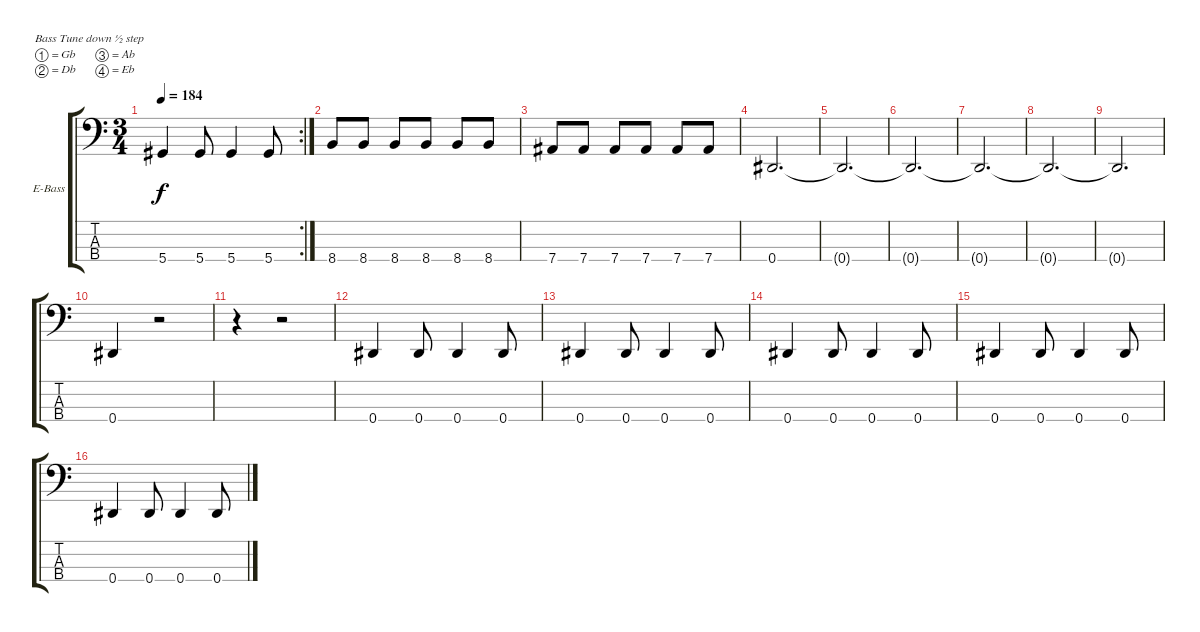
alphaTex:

\bracketExtendMode groupsimilarinstruments
\firstSystemTrackNameOrientation horizontal
\otherSystemsTrackNameOrientation horizontal
\track ("Bass" "E-Bass") {instrument electricbassfinger}
\staff {score tabs}
\tuning (Gb2 Db2 Ab1 Eb1)
\rc 2
\ts (3 4)
\tempo 184
\clef f4
\ks c
5.4.4{dy f} 5.4.8 5.4.4 5.4.8 |
8.4.8 8.4.8 8.4.8 8.4.8 8.4.8 8.4.8 |
7.4.8 7.4.8 7.4.8 7.4.8 7.4.8 7.4.8 |
0.4.2{d} |
0.4{t}.2{d} |
0.4{t}.2{d} |
0.4{t}.2{d} |
0.4{t}.2{d} |
0.4{t}.2{d} |
0.4.4 r.2 |
r.4 r.2 |
0.4.4 0.4.8 0.4.4 0.4.8 |
0.4.4 0.4.8 0.4.4 0.4.8 |
0.4.4 0.4.8 0.4.4 0.4.8 |
0.4.4 0.4.8 0.4.4 0.4.8 |
0.4.4 0.4.8 0.4.4 0.4.8
